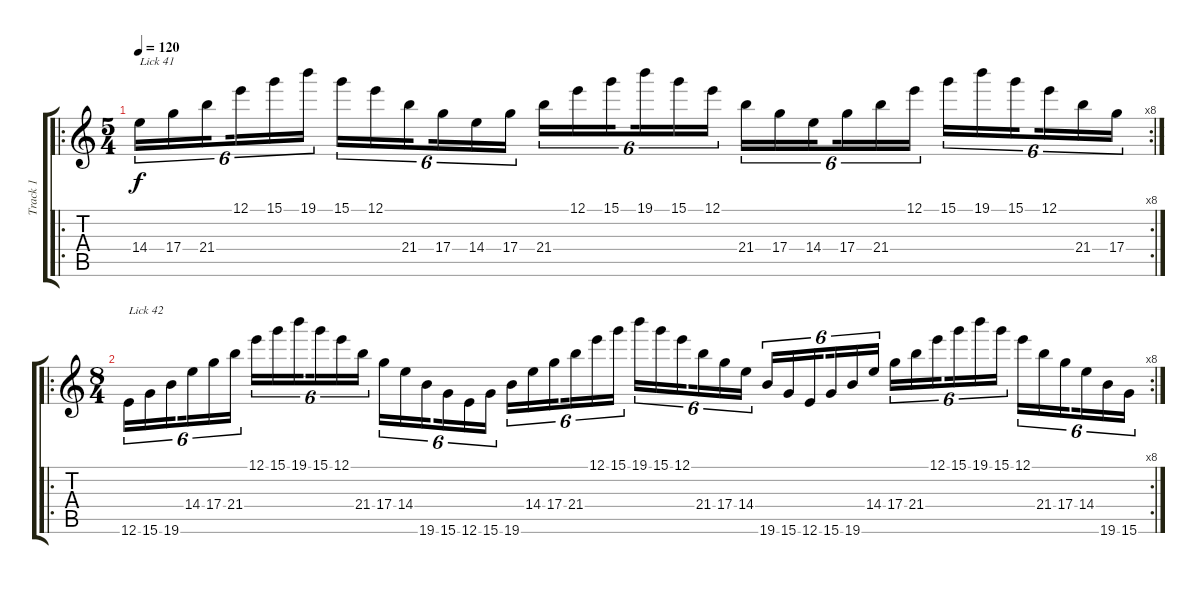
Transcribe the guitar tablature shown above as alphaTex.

\track ("Track 1" "Track 1") {instrument overdrivenguitar}
\staff {score tabs}
\tuning (E4 B3 G3 D3 A2 E2) {hide}
\ro
\rc 8
\ts (5 4)
\tempo 120
\clef g2
\ks c
14.4.16{tu (6 4) txt "Lick 41" dy f} 17.4.16{tu (6 4)} 21.4.16{tu (6 4) beam splitsecondary} 12.1.16{tu (6 4)} 15.1.16{tu (6 4)} 19.1.16{tu (6 4)} 15.1.16{tu (6 4)} 12.1.16{tu (6 4)} 21.4.16{tu (6 4) beam splitsecondary} 17.4.16{tu (6 4)} 14.4.16{tu (6 4)} 17.4.16{tu (6 4)} 21.4.16{tu (6 4)} 12.1.16{tu (6 4)} 15.1.16{tu (6 4) beam splitsecondary} 19.1.16{tu (6 4)} 15.1.16{tu (6 4)} 12.1.16{tu (6 4)} 21.4.16{tu (6 4)} 17.4.16{tu (6 4)} 14.4.16{tu (6 4) beam splitsecondary} 17.4.16{tu (6 4)} 21.4.16{tu (6 4)} 12.1.16{tu (6 4)} 15.1.16{tu (6 4)} 19.1.16{tu (6 4)} 15.1.16{tu (6 4) beam splitsecondary} 12.1.16{tu (6 4)} 21.4.16{tu (6 4)} 17.4.16{tu (6 4)} |
\ro
\rc 8
\ts (8 4)
12.6.16{tu (6 4) txt "Lick 42"} 15.6.16{tu (6 4)} 19.6.16{tu (6 4) beam splitsecondary} 14.4.16{tu (6 4)} 17.4.16{tu (6 4)} 21.4.16{tu (6 4)} 12.1.16{tu (6 4)} 15.1.16{tu (6 4)} 19.1.16{tu (6 4) beam splitsecondary} 15.1.16{tu (6 4)} 12.1.16{tu (6 4)} 21.4.16{tu (6 4)} 17.4.16{tu (6 4)} 14.4.16{tu (6 4)} 19.6.16{tu (6 4) beam splitsecondary} 15.6.16{tu (6 4)} 12.6.16{tu (6 4)} 15.6.16{tu (6 4)} 19.6.16{tu (6 4)} 14.4.16{tu (6 4)} 17.4.16{tu (6 4) beam splitsecondary} 21.4.16{tu (6 4)} 12.1.16{tu (6 4)} 15.1.16{tu (6 4)} 19.1.16{tu (6 4)} 15.1.16{tu (6 4)} 12.1.16{tu (6 4) beam splitsecondary} 21.4.16{tu (6 4)} 17.4.16{tu (6 4)} 14.4.16{tu (6 4)} 19.6.16{tu (6 4)} 15.6.16{tu (6 4)} 12.6.16{tu (6 4) beam splitsecondary} 15.6.16{tu (6 4)} 19.6.16{tu (6 4)} 14.4.16{tu (6 4)} 17.4.16{tu (6 4)} 21.4.16{tu (6 4)} 12.1.16{tu (6 4) beam splitsecondary} 15.1.16{tu (6 4)} 19.1.16{tu (6 4)} 15.1.16{tu (6 4)} 12.1.16{tu (6 4)} 21.4.16{tu (6 4)} 17.4.16{tu (6 4) beam splitsecondary} 14.4.16{tu (6 4)} 19.6.16{tu (6 4)} 15.6.16{tu (6 4)}
